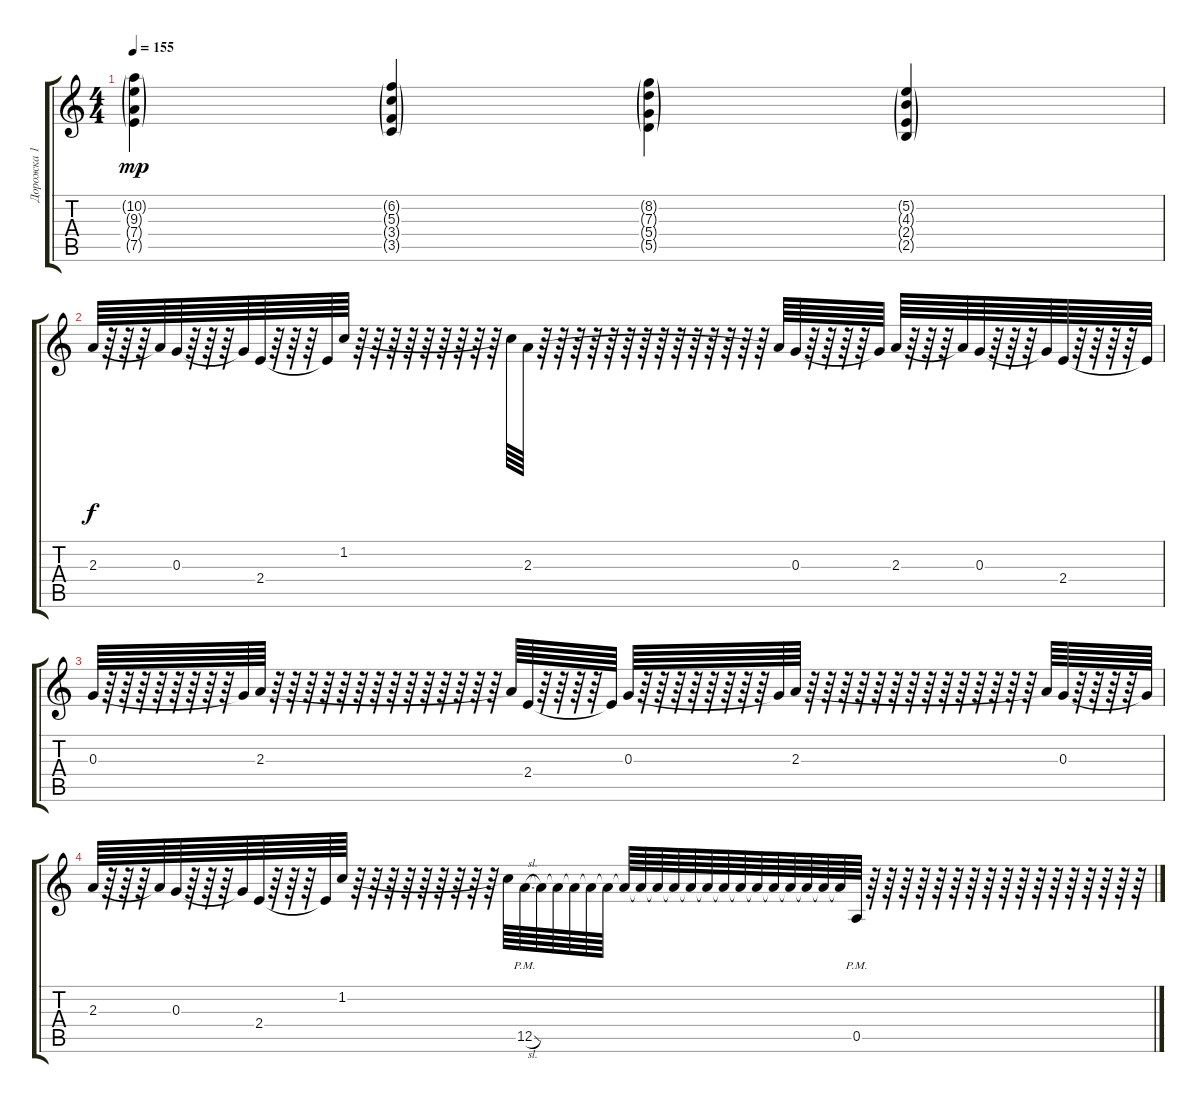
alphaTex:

\track ("Дорожка 1" "Дорожка 1") {instrument distortionguitar}
\staff {score tabs}
\tuning (E4 B3 G3 D3 A2 E2) {hide}
\ts (4 4)
\tempo 155
\clef g2
\ks c
(10.2{g} 9.3{g} 7.4{g} 7.5{g}).4{dy mp} (6.2{g} 5.3{g} 3.4{g} 3.5{g}).4 (8.2{g} 7.3{g} 5.4{g} 5.5{g}).4 (5.2{g} 4.3{g} 2.4{g} 2.5{g}).4 |
2.3.64{dy f} r.64 r.64 r.64 2.3{t}.64 0.3.64 r.64 r.64 r.64 0.3{t}.64 2.4.64 r.64 r.64 r.64 2.4{t}.64 1.2.64 r.64 r.64 r.64 r.64 r.64 r.64 r.64 r.64 r.64 1.2{t}.64 2.3.64 r.64 r.64 r.64 r.64 r.64 r.64 r.64 r.64 r.64 r.64 r.64 r.64 r.64 r.64 2.3{t}.64 0.3.64 r.64 r.64 r.64 r.64 0.3{t}.64 2.3.64 r.64 r.64 r.64 2.3{t}.64 0.3.64 r.64 r.64 r.64 0.3{t}.64 2.4.64 r.64 r.64 r.64 r.64 2.4{t}.64 |
0.3.64 r.64 r.64 r.64 r.64 r.64 r.64 r.64 r.64 0.3{t}.64 2.3.64 r.64 r.64 r.64 r.64 r.64 r.64 r.64 r.64 r.64 r.64 r.64 r.64 r.64 r.64 2.3{t}.64 2.4.64 r.64 r.64 r.64 r.64 2.4{t}.64 0.3.64 r.64 r.64 r.64 r.64 r.64 r.64 r.64 r.64 0.3{t}.64 2.3.64 r.64 r.64 r.64 r.64 r.64 r.64 r.64 r.64 r.64 r.64 r.64 r.64 r.64 r.64 2.3{t}.64 0.3.64 r.64 r.64 r.64 r.64 0.3{t}.64 |
2.3.64 r.64 r.64 r.64 2.3{t}.64 0.3.64 r.64 r.64 r.64 0.3{t}.64 2.4.64 r.64 r.64 r.64 2.4{t}.64 1.2.64 r.64 r.64 r.64 r.64 r.64 r.64 r.64 r.64 r.64 1.2{t}.64 12.5{sl pm}.64 12.5{t}.64 12.5{t}.64 12.5{t}.64 12.5{t}.64 12.5{t}.64 12.5{t}.64 12.5{t}.64 12.5{t}.64 12.5{t}.64 12.5{t}.64 12.5{t}.64 12.5{t}.64 12.5{t}.64 12.5{t}.64 12.5{t}.64 12.5{t}.64 12.5{t}.64 12.5{t}.64 12.5{t}.64 0.5{pm}.64 r.64 r.64 r.64 r.64 r.64 r.64 r.64 r.64 r.64 r.64 r.64 r.64 r.64 r.64 r.64 r.64 r.64
